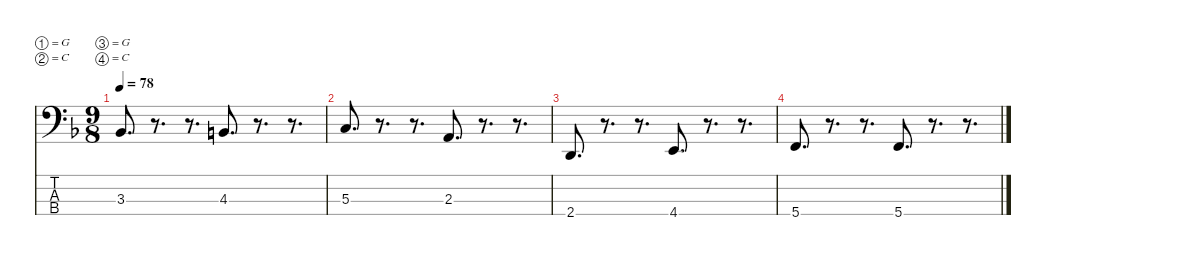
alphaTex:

\defaultSystemsLayout 4
\hideDynamics
\bracketExtendMode nobrackets
\singleTrackTrackNamePolicy hidden
\multiTrackTrackNamePolicy hidden
\firstSystemTrackNameMode fullname
\firstSystemTrackNameOrientation horizontal
\otherSystemsTrackNameOrientation horizontal
\track ("Bass" "el.bs.") {instrument electricbassfinger}
\staff {score tabs}
\tuning (G2 C2 G1 C1)
\ts (9 8)
\tempo 78
\clef f4
\ks f
3.3{acc b}.8{d dy f beam Up} r.8{d beam Up} r.8{d beam Up} 4.3{acc forcenatural}.8{d beam Up} r.8{d beam Up} r.8{d beam Up} |
5.3{acc forcenatural}.8{d beam Up} r.8{d beam Up} r.8{d beam Up} 2.3{acc forcenatural}.8{d beam Up} r.8{d beam Up} r.8{d beam Up} |
2.4{acc forcenatural}.8{d beam Up} r.8{d beam Up} r.8{d beam Up} 4.4{acc forcenatural}.8{d beam Up} r.8{d beam Up} r.8{d beam Up} |
5.4{acc forcenatural}.8{d beam Up} r.8{d beam Up} r.8{d beam Up} 5.4{acc forcenatural}.8{d beam Up} r.8{d beam Up} r.8{d beam Up}
